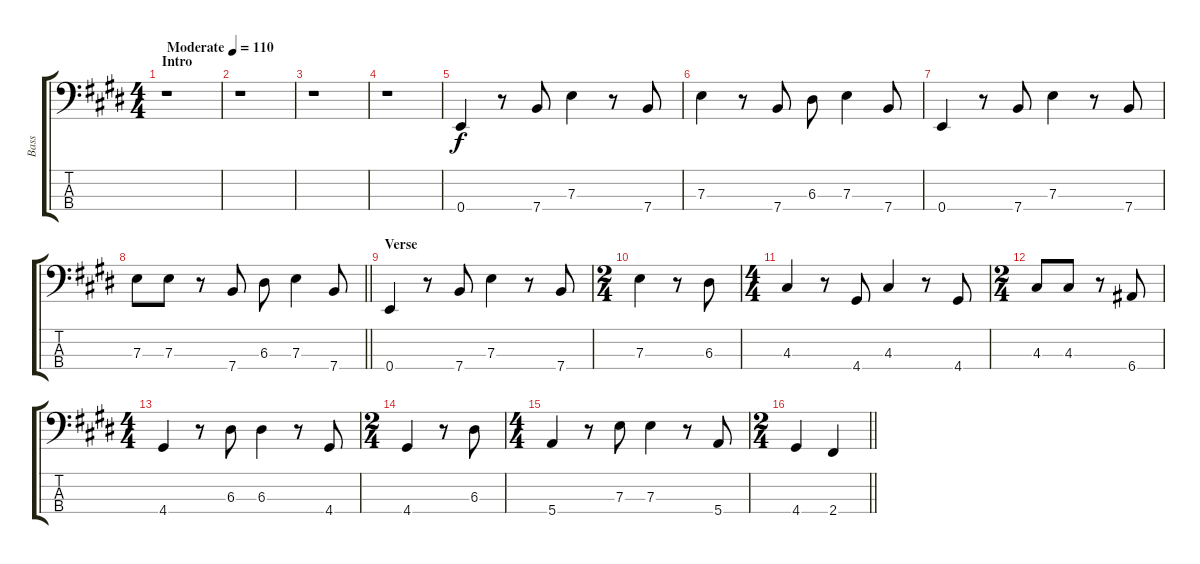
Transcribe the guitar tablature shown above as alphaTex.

\track ("Bass" "Bass") {instrument electricbasspick}
\staff {score tabs}
\tuning (G2 D2 A1 E1) {hide}
\ts (4 4)
\section ("" "Intro")
\tempo (110 "Moderate")
\clef f4
\ks e
r.1{dy f instrument electricbasspick} |
r.1 |
r.1 |
r.1 |
0.4.4 r.8 7.4.8 7.3.4 r.8 7.4.8 |
7.3.4 r.8 7.4.8 6.3.8 7.3.4 7.4.8 |
0.4.4 r.8 7.4.8 7.3.4 r.8 7.4.8 |
\barLineRight lightlight
7.3.8 7.3.8 r.8 7.4.8 6.3.8 7.3.4 7.4.8 |
\section ("" "Verse")
0.4.4 r.8 7.4.8 7.3.4 r.8 7.4.8 |
\ts (2 4)
7.3.4 r.8 6.3.8 |
\ts (4 4)
4.3.4 r.8 4.4.8 4.3.4 r.8 4.4.8 |
\ts (2 4)
4.3.8 4.3.8 r.8 6.4.8 |
\ts (4 4)
4.4.4 r.8 6.3.8 6.3.4 r.8 4.4.8 |
\ts (2 4)
4.4.4 r.8 6.3.8 |
\ts (4 4)
5.4.4 r.8 7.3.8 7.3.4 r.8 5.4.8 |
\ts (2 4)
\barLineRight lightlight
4.4.4 2.4.4
